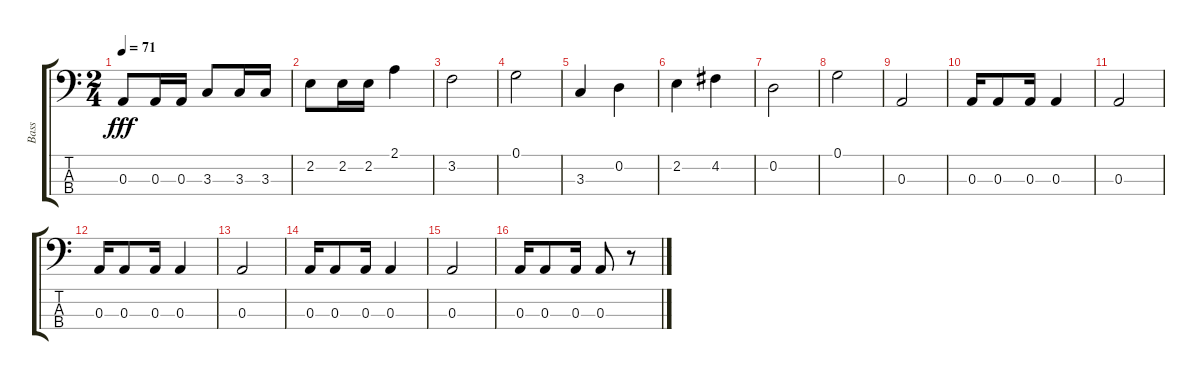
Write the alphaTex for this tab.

\track ("Bass" "Bass") {instrument electricbassfinger}
\staff {score tabs}
\tuning (G2 D2 A1 E1) {hide}
\ts (2 4)
\tempo 71
\clef f4
\ks c
0.3.8{dy fff} 0.3.16 0.3.16 3.3.8 3.3.16 3.3.16 |
2.2.8 2.2.16 2.2.16 2.1.4 |
3.2.2 |
0.1.2 |
3.3.4 0.2.4 |
2.2.4 4.2.4 |
0.2.2 |
0.1.2 |
0.3.2 |
0.3.16{volume 16} 0.3.8 0.3.16 0.3.4 |
0.3.2 |
0.3.16 0.3.8 0.3.16 0.3.4 |
0.3.2 |
0.3.16 0.3.8 0.3.16 0.3.4 |
0.3.2 |
0.3.16 0.3.8 0.3.16 0.3.8 r.8
